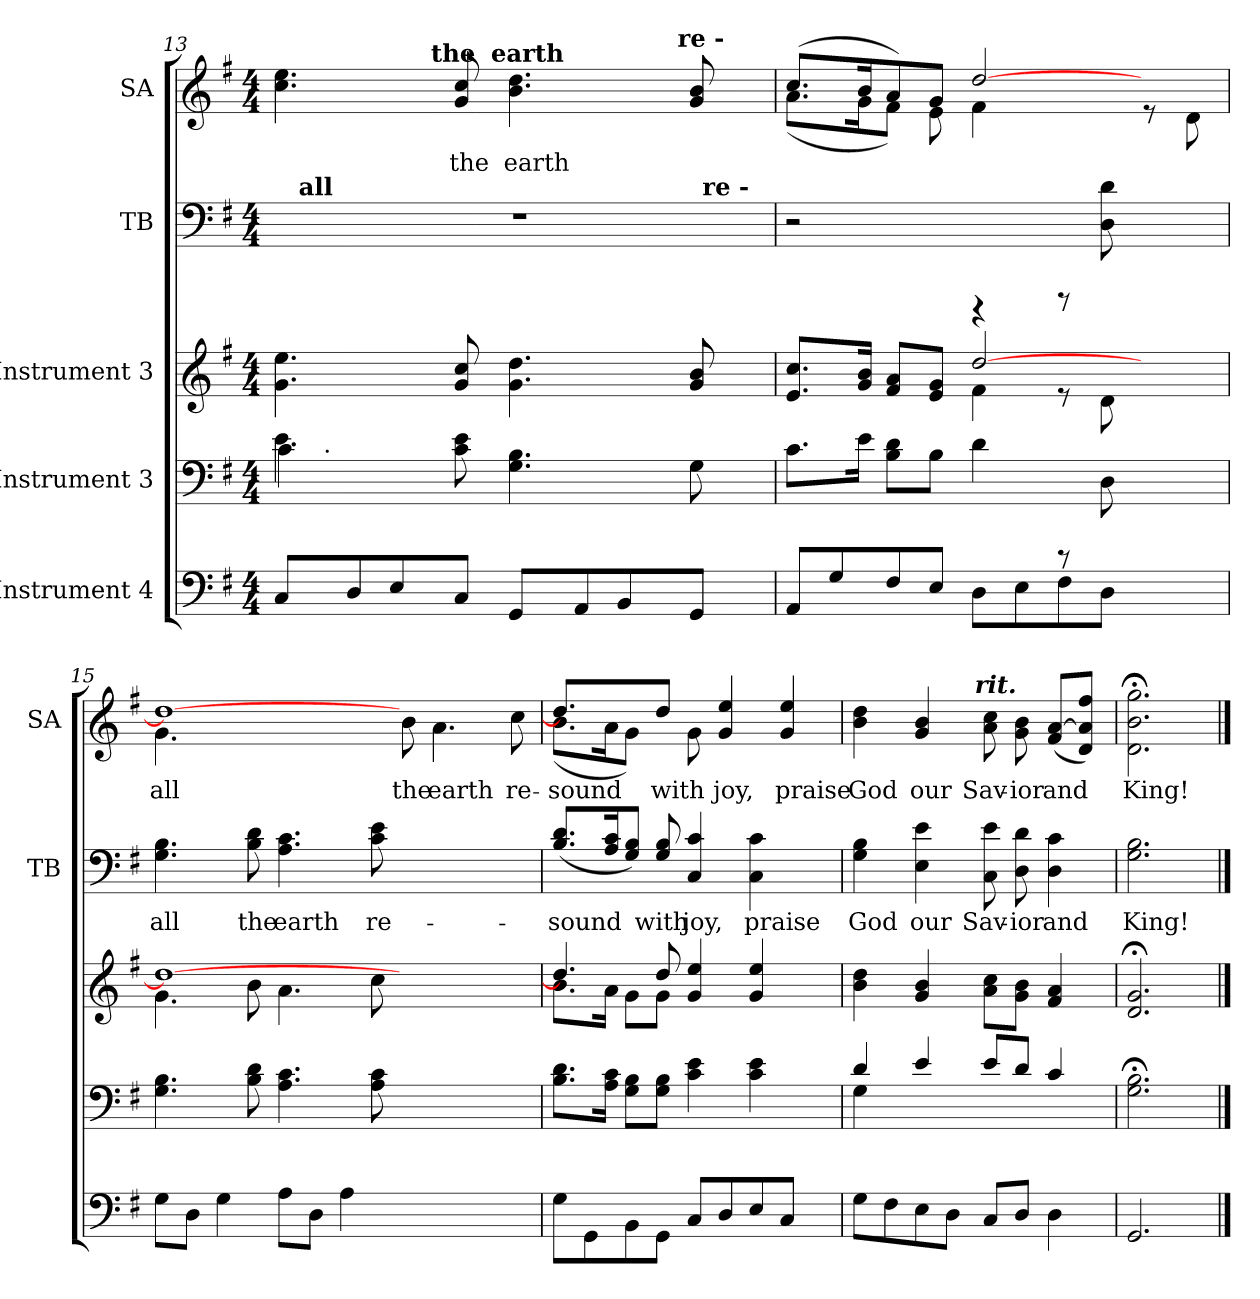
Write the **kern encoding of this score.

**kern	**kern	**kern	**kern	**text	**kern	**text
*part5	*part4	*part3	*part2	*part2	*part1	*part1
*staff5	*staff4	*staff3	*staff2	*staff2	*staff1	*staff1
*I"Instrument 4	*I"Instrument 3	*I"Instrument 3	*I"TB	*	*I"SA	*
*	*	*	*I'TB	*	*I'SA	*
*clefF4	*clefF4	*clefG2	*clefF4	*	*clefG2	*
*k[f#]	*k[f#]	*k[f#]	*k[f#]	*	*k[f#]	*
*G:	*G:	*G:	*G:	*	*G:	*
*M4/4	*M4/4	*M4/4	*M4/4	*	*M4/4	*
=13	=13	=13	=13	=13	=13	=13
*	*^	*	*	*	*	*
!	!	!	!	!	!	!LO:TX:a:B:t=all	!
!	!	!	!	!	!	!	!LO:LY:b:cj
*	*	*^	*	*^	*	*^	*
*	*	*	*	*	*	*^	*	*	*^	*
*	*	*	*	*	*	*	*	*	*	*	*^	*
8C/L	4.e\	4c\	16ryy	4.ee\ 4.g\	1r	32.ryy	2ryy	.	4.cc\ 4.ee\	4ryy	4...ryy	2ryy	.
!	!	!	!	!	!	!LO:TX:a:B:t=all	!	!	!	!	!	!	!
.	.	.	.	.	.	2ryy	.	.	.	.	.	.	.
.	.	.	64ryy	.	.	.	.	.	.	.	.	.	.
!	!	!	!LO:TX:a:t=.	!	!	!	!	!	!	!	!	!	!
.	.	.	2ryy	.	.	.	.	.	.	.	.	.	.
8D/	.	.	.	.	.	.	.	.	.	.	.	.	.
8E/	.	2.ryy	.	.	.	.	.	.	.	16ryy	.	.	.
.	.	.	.	.	.	.	.	.	.	64ryy	.	.	.
!	!	!	!	!	!	!	!	!	!	!LO:TX:a:B:t=the	!	!	!
.	.	.	.	.	.	.	.	.	.	2ryy	.	.	.
!	!	!	!	!	!	!	!	!	!	!	!	!	!LO:LY:b:cj
8C/J	8e\ 8c\	.	.	8g/ 8cc/	.	.	.	.	8g/ 8cc/	.	.	.	the
!	!	!	!	!	!	!	!	!	!	!	!LO:TX:a:B:t=earth	!	!
.	.	.	.	.	.	.	.	.	.	.	2ryy	.	.
!	!	!	!	!	!	!	!	!	!	!	!	!	!LO:LY:b:cj
8GG/L	4.B\ 4.G\	.	.	4.dd\ 4.g\	.	.	4ryy	.	4.dd\ 4.b\	.	.	4ryy	earth
.	.	.	.	.	.	4ryy	.	.	.	.	.	.	.
.	.	.	4ryy	.	.	.	.	.	.	.	.	.	.
8AA/	.	.	.	.	.	.	.	.	.	.	.	.	.
8BB/	.	.	.	.	.	.	8ryy	.	.	.	.	16..ryy	.
.	.	.	.	.	.	8ryy	.	.	.	.	.	.	.
.	.	.	8ryy	.	.	.	.	.	.	8ryy	.	.	.
!	!	!	!	!	!	!	!	!	!	!	!	!LO:TX:a:B:t=re -	!
.	.	.	.	.	.	.	.	.	.	.	.	8ryy	.
!	!	!	!	!	!	!	!	!	!	!	!	!	!LO:LY:b:cj
8GG/J	8G\	.	.	8g/ 8b/	.	.	64ryy	.	8g/ 8b/	.	.	.	.
!	!	!	!	!	!	!	!LO:TX:a:B:t=re -	!	!	!	!	!	!
.	.	.	.	.	.	.	16..ryy	.	.	.	.	.	.
.	.	.	.	.	.	16ryy	.	.	.	.	.	.	.
.	.	.	32.ryy	.	.	.	.	.	.	32.ryy	.	.	.
.	.	.	.	.	.	.	.	.	.	.	32ryy	.	.
.	.	.	.	.	.	64ryy	.	.	.	.	.	64ryy	.
!!LO:PB:g=z
=14	=14	=14	=14	=14	=14	=14	=14	=14	=14	=14	=14	=14	=14
*	*	*	*	*^	*	*	*	*	*	*	*	*	*
!	!	!	!	!	!	!	!	!	!	!	!	!	!	!LO:LY:b:cj
*	*	*	*	*	*	*v	*v	*v	*	*	*	*	*	*
*	*v	*v	*v	*	*	*	*	*	*v	*v	*v	*
8AA/L	8.c\L	8.cc/ 8.e/L	2ryy	2r	.	(>8.cc/L	(<8.a\L	.
8G/	.	.	.	.	.	.	.	.
!	!	!	!	!	!	!	!	!LO:LY:b:cj
.	16e\J	16g/ 16b/J	.	.	.	16b/	16g\	.
!	!	!	!	!	!	!	!	!LO:LY:b:cj
8F#/	8d\ 8B\L	8f#/ 8a/L	.	.	.	8a/)	8f#\J)	.
!	!	!	!	!	!	!	!	!LO:LY:b:cj
8E/J	8B\J	8g/ 8e/J	.	.	.	8g/J	8e\	.
!	!	!	!	!	!	!	!	!LO:LY:b:cj
8D\L	4d\	[>2dd/	4f#\	4rBBBB	.	[>2dd/	4f#\	.
8E\	.	.	.	.	.	.	.	.
8F#\	8rCCC	.	8rd	8rCCC	.	.	2ryy	.
!	!	!	!	!	!LO:LY:a:cj	!	!	!
8D\J	8D\	.	8d\	8d\ 8D\	.	.	.	.
4ryy	4ryy	4ryy	4ryy	4ryy	.	8rd	.	.
!	!	!	!	!	!	!	!	!LO:LY:b:cj
.	.	.	.	.	.	8d\	.	.
=15	=15	=15	=15	=15	=15	=15	=15	=15
!	!	!	!	!	!LO:LY:a:cj	!	!	!LO:LY:b:cj
8G\L	4.G\ 4.B\	1dd_<	4.g\	4.G\ 4.B\	all	1dd_<	4.g\	all
8D\J	.	.	.	.	.	.	.	.
4G\	.	.	.	.	.	.	.	.
!	!	!	!	!	!LO:LY:a:cj	!	!	!
.	8d\ 8B\	.	8b\	8d\ 8B\	the	.	1ryy	.
!	!	!	!	!	!LO:LY:a:cj	!	!	!
8A\L	4.c\ 4.A\	.	4.a\	4.c\ 4.A\	earth	.	.	.
8D\J	.	.	.	.	.	.	.	.
4A\	.	.	.	.	.	.	.	.
!	!	!	!	!	!LO:LY:a:cj	!	!	!
.	8c\ 8A\	.	8cc\	8e\ 8c\	re-	.	.	.
!	!	!	!	!	!	!	!	!LO:LY:b:cj
2ryy	2ryy	2ryy	2ryy	2ryy	.	8b\	.	the
!	!	!	!	!	!	!	!	!LO:LY:b:cj
.	.	.	.	.	.	4.a\	.	earth
.	.	.	.	.	.	.	4ryy	.
!	!	!	!	!	!	!	!	!LO:LY:b:cj
8ryy	8ryy	8ryy	8ryy	8ryy	.	8cc\	.	re-
!!LO:LB:g=z	!!
=16	=16	=16	=16	=16	=16	=16	=16	=16
!	!	!	!	!	!LO:LY:a:cj	!	!	!LO:LY:b:cj
8G\L	8.B\ 8.d\L	4.dd/]	8.b\L	(<8.d/ 8.B/L	-sound	4.dd/]	(<8.b\L	sound
8GG\	.	.	.	.	.	.	.	.
!	!	!	!	!	!LO:LY:a:cj	!	!	!LO:LY:b:cj
.	16A\ 16c\J	.	16a\J	16c/ 16A/	.	.	16a\	.
!	!	!	!	!	!LO:LY:a:cj	!	!	!LO:LY:b:cj
8BB\	8B\ 8G\L	.	8g\L	8B/ 8G/J)	.	.	8g\J)	.
!	!	!	!	!	!LO:LY:a:cj	!	!	!LO:LY:b:cj
8GG\J	8G\ 8B\J	8dd/	8g\J	8B/ 8G/	with	8dd/J	2.ryy	-with
!	!	!	!	!	!LO:LY:a:cj	!	!	!
8C/L	4c\ 4e\	4ee/ 4g/	8ryy	4c/ 4C/	joy,	8g\	.	.
!	!	!	!	!	!	!	!	!LO:LY:b:cj
8D/	.	.	2ryy	.	.	4ee/ 4g/	.	joy,
!	!	!	!	!	!LO:LY:a:cj	!	!	!
8E/	4e\ 4c\	4g/ 4ee/	.	4c\ 4C\	praise	.	.	.
!	!	!	!	!	!	!	!	!LO:LY:b:cj
8C/J	.	.	.	.	.	4g/ 4ee/	.	praise
8ryy	8ryy	8ryy	.	8ryy	.	.	.	.
*	*	*v	*v	*	*	*	*	*
=17	=17	=17	=17	=17	=17	=17	=17
*	*^	*	*	*	*	*	*
!	!	!	!	!	!LO:LY:a:cj	!	!	!LO:LY:b:cj
8G\L	4d/	4G\	4b\ 4dd\	4B\ 4G\	God	4dd\ 4b\	4ryy	God
8F#\	.	.	.	.	.	.	.	.
!	!	!	!	!	!LO:LY:a:cj	!	!	!LO:LY:b:cj
8E\	4e/	2.ryy	4b/ 4g/	4E\ 4e\	our	4b/ 4g/	8...ryy	our
8D\J	.	.	.	.	.	.	.	.
!	!	!	!	!	!	!	!LO:TX:a:Bi:t=rit.	!
.	.	.	.	.	.	.	2ryy	.
!	!	!	!	!	!LO:LY:a:cj	!	!	!LO:LY:b:cj
8C/L	8e/L	.	8a\ 8cc\L	8e\ 8C\	Sav-	8a\ 8cc\	.	Sav-
!	!	!	!	!	!LO:LY:a:cj	!	!	!LO:LY:b:cj
8D/J	8d/J	.	8b\ 8g\J	8D\ 8d\	-ior	8b\ 8g\	.	-ior
!	!	!	!	!	!LO:LY:a:cj	!	!	!LO:LY:b:cj
4D\	4c/	.	4a/ 4f#/	4c\ 4D\	and	(<[>8a/ 8f#/L	.	and
!	!	!	!	!	!	!	!	!LO:LY:b:cj
.	.	.	.	.	.	8ff#/ 8a/] 8d/J)	.	.
.	.	.	.	.	.	.	64ryy	.
=18	=18	=18	=18	=18	=18	=18	=18	=18
!	!	!	!	!	!LO:LY:a:cj	!	!	!LO:LY:b:cj
*	*v	*v	*	*	*	*v	*v	*
2.GG/	2.G\;< 2.B\;<	2.d/;< 2.g/;<	2.B\ 2.G\	King!	2.gg\;< 2.b\;< 2.d\;<	King!
==	==	==	==	==	==	==
*-	*-	*-	*-	*-	*-	*-
